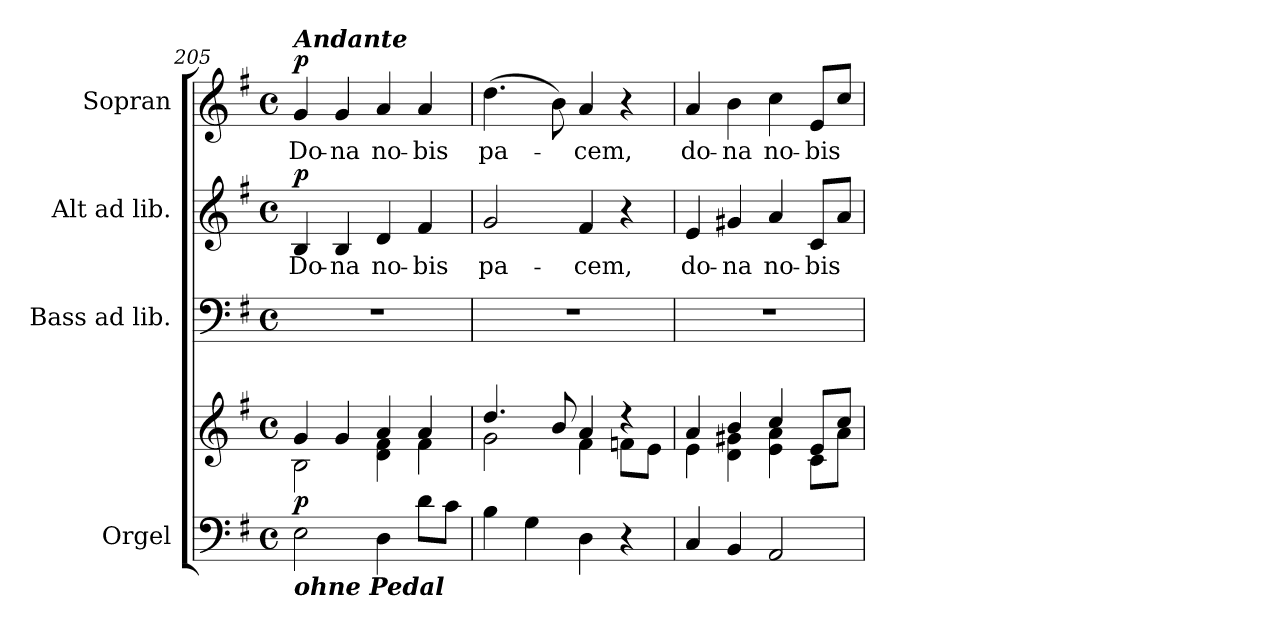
**kern	**kern	**dynam	**kern	**kern	**text	**dynam	**kern	**text	**dynam
*part4	*part4	*part4	*part3	*part2	*part2	*part2	*part1	*part1	*part1
*staff5	*staff4	*staff4/5	*staff3	*staff2	*staff2	*staff2	*staff1	*staff1	*staff1
*I"Orgel	*	*	*I"Bass ad lib.	*I"Alt ad lib.	*	*	*I"Sopran	*	*
*I'Org.	*	*	*I'B.	*I'A.	*	*	*I'S.	*	*
!!LO:PB:g=z
*clefF4	*clefG2	*	*clefF4	*clefG2	*	*	*clefG2	*	*
*k[f#]	*k[f#]	*	*k[f#]	*k[f#]	*	*	*k[f#]	*	*
*G:	*G:	*	*G:	*G:	*	*	*G:	*	*
*M4/4	*M4/4	*	*M4/4	*M4/4	*	*	*M4/4	*	*
*met(c)	*met(c)	*	*met(c)	*met(c)	*	*	*met(c)	*	*
=205	=205	=205	=205	=205	=205	=205	=205	=205	=205
*	*^	*	*	*	*	*	*	*	*
!	!	!	!	!	!	!	!	!LO:TX:a:Bi:t=Andante	!	!
!LO:TX:b:Bi:t=ohne Pedal	!	!	!	!	!	!	!	!	!	!
!	!	!	!LO:DY:b	!	!	!LO:LY:b	!LO:DY:a	!	!LO:LY:b	!LO:DY:a
2E\	4g/	2B\	p	1r	4B/	Do-	p	4g/	Do-	p
!	!	!	!	!	!	!LO:LY:b	!	!	!LO:LY:b	!
.	4g/	.	.	.	4B/	-na	.	4g/	-na	.
!	!	!	!	!	!	!LO:LY:b	!	!	!LO:LY:b	!
4D\	4a/	4d\ 4f#\	.	.	4d/	no-	.	4a/	no-	.
!	!	!	!	!	!	!LO:LY:b	!	!	!LO:LY:b	!
8d\L	4a/	4f#\	.	.	4f#/	-bis	.	4a/	-bis	.
8c\J	.	.	.	.	.	.	.	.	.	.
=206	=206	=206	=206	=206	=206	=206	=206	=206	=206	=206
!	!	!	!	!	!	!LO:LY:b	!	!	!LO:LY:b	!
4B\	4.dd/	2g\	.	1r	2g/	pa-	.	(>4.dd\	pa-	.
4G\	.	.	.	.	.	.	.	.	.	.
.	8b/	.	.	.	.	.	.	8b\)	.	.
!	!	!	!	!	!	!LO:LY:b	!	!	!LO:LY:b	!
4D\	4a/	4f#\	.	.	4f#/	-cem,	.	4a/	-cem,	.
4r	4rdd	8fn\L	.	.	4r	.	.	4r	.	.
.	.	8e\J	.	.	.	.	.	.	.	.
=207	=207	=207	=207	=207	=207	=207	=207	=207	=207	=207
!	!	!	!	!	!	!LO:LY:b	!	!	!LO:LY:b	!
4C/	4a/	4e\	.	1r	4e/	do-	.	4a/	do-	.
!	!	!	!	!	!	!LO:LY:b	!	!	!LO:LY:b	!
4BB/	4b/	4d\ 4g#X\	.	.	4g#X/	-na	.	4b\	-na	.
!	!	!	!	!	!	!LO:LY:b	!	!	!LO:LY:b	!
2AA/	4cc/	4e\ 4a\	.	.	4a/	no-	.	4cc\	no-	.
!	!	!	!	!	!	!LO:LY:b	!	!	!LO:LY:b	!
.	8e/L	8c\L	.	.	8c/L	-bis	.	8e/L	-bis	.
.	8cc/J	8a\J	.	.	8a/J	.	.	8cc/J	.	.
*	*v	*v	*	*	*	*	*	*	*	*
=	=	=	=	=	=	=	=	=	=
*-	*-	*-	*-	*-	*-	*-	*-	*-	*-
